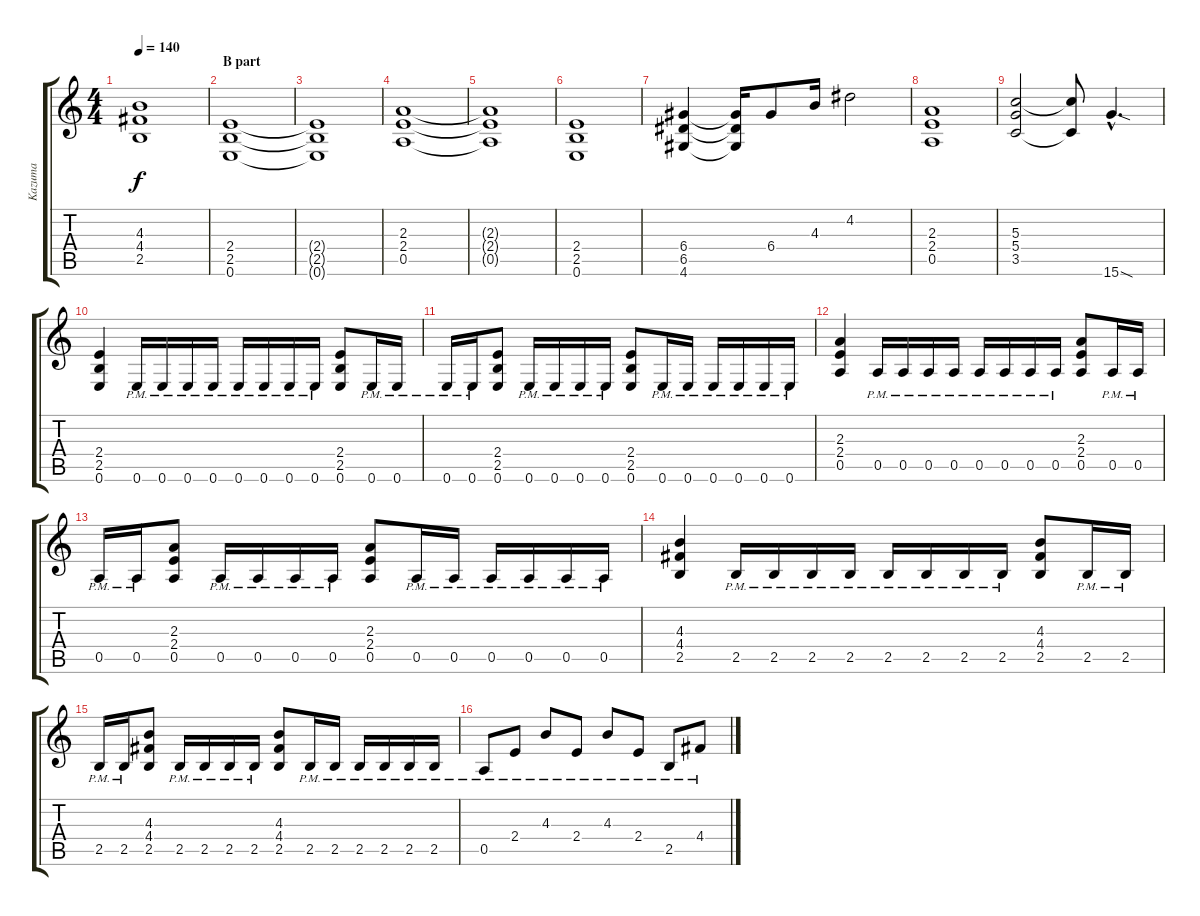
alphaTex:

\track ("Kazuma" "Kazuma") {instrument distortionguitar}
\staff {score tabs}
\tuning (E4 B3 G3 D3 A2 E2) {hide}
\ts (4 4)
\tempo 140
\clef g2
\ks c
(4.3 4.4 2.5).1{dy f} |
\section ("" "B part")
(2.4 2.5 0.6).1 |
(2.4{t} 2.5{t} 0.6{t}).1 |
(2.3 2.4 0.5).1 |
(2.3{t} 2.4{t} 0.5{t}).1 |
(2.4 2.5 0.6).1 |
(6.4 6.5 4.6).4 (6.4{t} 6.5{t} 4.6{t}).16 6.4.8 4.3.16 4.2.2 |
(2.3 2.4 0.5).1 |
(5.3 5.4 3.5).2 (5.3{t} 3.5{t}).8 15.6{sod hac}.4{d} |
(2.4 2.5 0.6).4 0.6{pm}.16 0.6{pm}.16 0.6{pm}.16 0.6{pm}.16 0.6{pm}.16 0.6{pm}.16 0.6{pm}.16 0.6{pm}.16 (2.4 2.5 0.6).8 0.6{pm}.16 0.6{pm}.16 |
0.6{pm}.16 0.6{pm}.16 (2.4 2.5 0.6).8 0.6{pm}.16 0.6{pm}.16 0.6{pm}.16 0.6{pm}.16 (2.4 2.5 0.6).8 0.6{pm}.16 0.6{pm}.16 0.6{pm}.16 0.6{pm}.16 0.6{pm}.16 0.6{pm}.16 |
(2.3 2.4 0.5).4 0.5{pm}.16 0.5{pm}.16 0.5{pm}.16 0.5{pm}.16 0.5{pm}.16 0.5{pm}.16 0.5{pm}.16 0.5{pm}.16 (2.3 2.4 0.5).8 0.5{pm}.16 0.5{pm}.16 |
0.5{pm}.16 0.5{pm}.16 (2.3 2.4 0.5).8 0.5{pm}.16 0.5{pm}.16 0.5{pm}.16 0.5{pm}.16 (2.3 2.4 0.5).8 0.5{pm}.16 0.5{pm}.16 0.5{pm}.16 0.5{pm}.16 0.5{pm}.16 0.5{pm}.16 |
(4.3 4.4 2.5).4 2.5{pm}.16 2.5{pm}.16 2.5{pm}.16 2.5{pm}.16 2.5{pm}.16 2.5{pm}.16 2.5{pm}.16 2.5{pm}.16 (4.3 4.4 2.5).8 2.5{pm}.16 2.5{pm}.16 |
2.5{pm}.16 2.5{pm}.16 (4.3 4.4 2.5).8 2.5{pm}.16 2.5{pm}.16 2.5{pm}.16 2.5{pm}.16 (4.3 4.4 2.5).8 2.5{pm}.16 2.5{pm}.16 2.5{pm}.16 2.5{pm}.16 2.5{pm}.16 2.5{pm}.16 |
0.5{pm}.8 2.4{pm}.8 4.3{pm}.8 2.4{pm}.8 4.3{pm}.8 2.4{pm}.8 2.5{pm}.8 4.4{pm}.8
